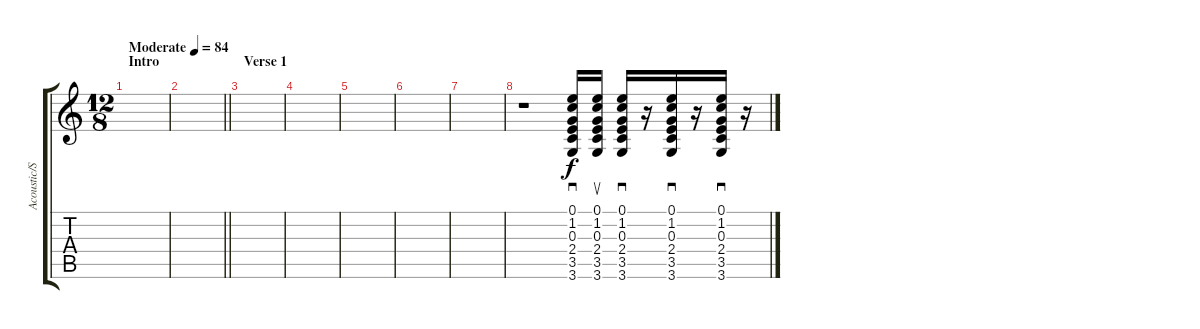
\track ("Acoustic/Strum" "Acoustic/S") {instrument acousticguitarsteel}
\staff {score tabs}
\tuning (E4 B3 G3 D3 A2 E2) {hide}
\ts (12 8)
\section ("" "Intro")
\tempo (84 "Moderate")
\clef g2
\ks c
|
\barLineRight lightlight
|
\section ("" "Verse 1")
|
|
|
|
|
r.1 (0.1 1.2 0.3 2.4 3.5 3.6).16{sd} (0.1 1.2 0.3 2.4 3.5 3.6).16{su} (0.1 1.2 0.3 2.4 3.5 3.6).16{sd} r.16 (0.1 1.2 0.3 2.4 3.5 3.6).16{sd} r.16 (0.1 1.2 0.3 2.4 3.5 3.6).16{sd} r.16
